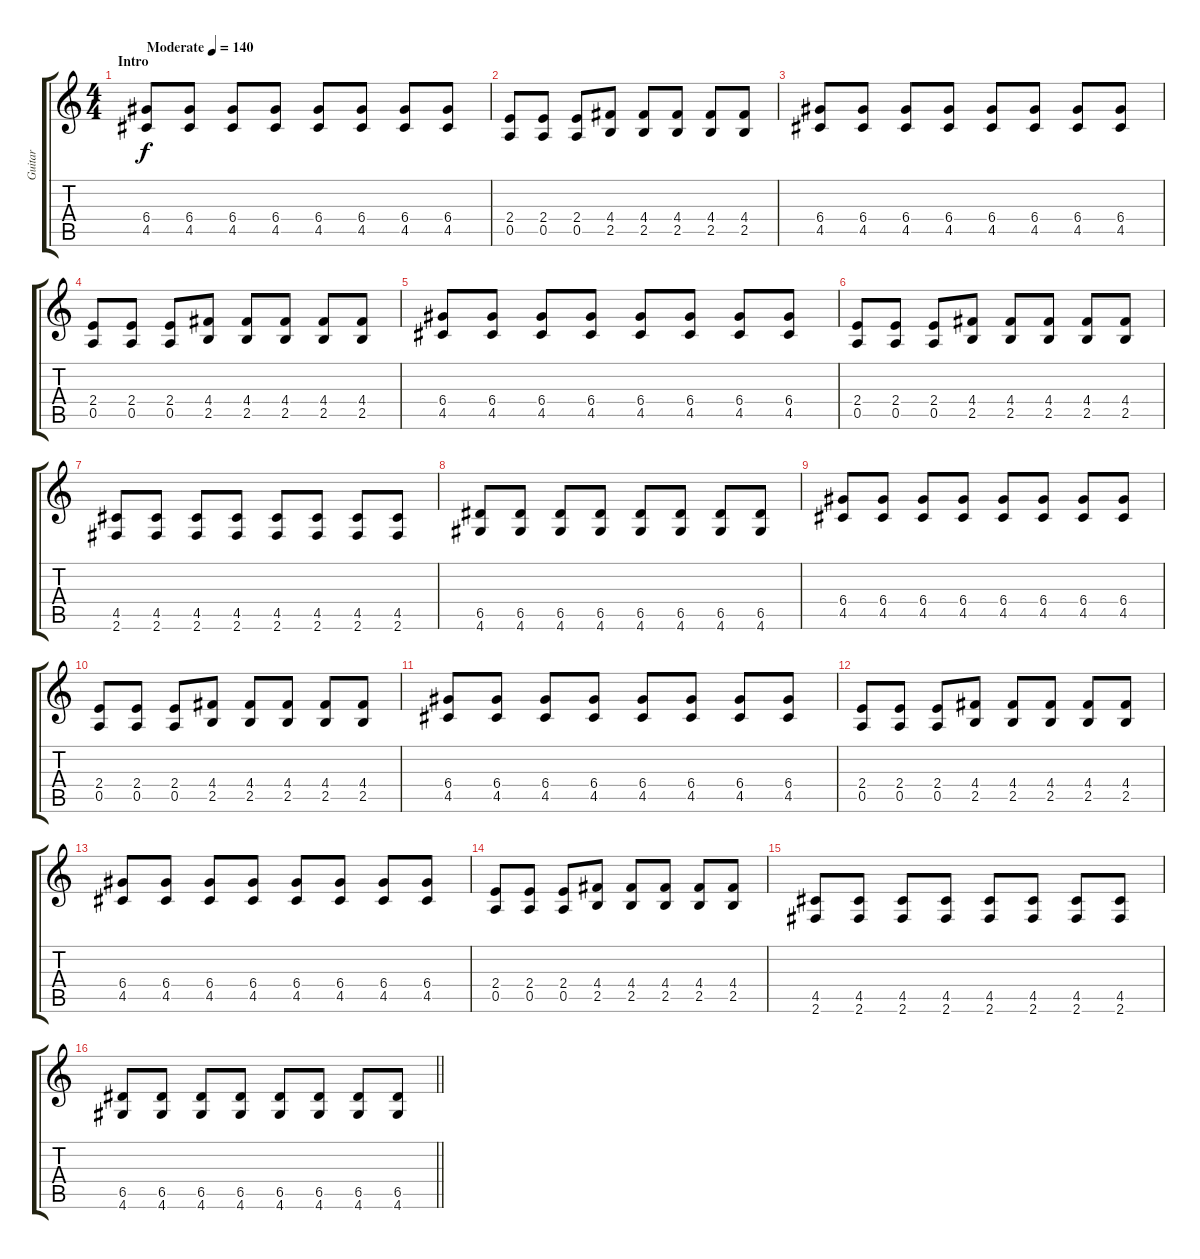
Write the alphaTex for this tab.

\track ("Guitar" "Guitar") {instrument overdrivenguitar}
\staff {score tabs}
\tuning (E4 B3 G3 D3 A2 E2) {hide}
\ts (4 4)
\section ("" "Intro")
\tempo (140 "Moderate")
\clef g2
\ks c
(6.4 4.5).8{dy f instrument overdrivenguitar} (6.4 4.5).8 (6.4 4.5).8 (6.4 4.5).8 (6.4 4.5).8 (6.4 4.5).8 (6.4 4.5).8 (6.4 4.5).8 |
(2.4 0.5).8 (2.4 0.5).8 (2.4 0.5).8 (4.4 2.5).8 (4.4 2.5).8 (4.4 2.5).8 (4.4 2.5).8 (4.4 2.5).8 |
(6.4 4.5).8 (6.4 4.5).8 (6.4 4.5).8 (6.4 4.5).8 (6.4 4.5).8 (6.4 4.5).8 (6.4 4.5).8 (6.4 4.5).8 |
(2.4 0.5).8 (2.4 0.5).8 (2.4 0.5).8 (4.4 2.5).8 (4.4 2.5).8 (4.4 2.5).8 (4.4 2.5).8 (4.4 2.5).8 |
(6.4 4.5).8 (6.4 4.5).8 (6.4 4.5).8 (6.4 4.5).8 (6.4 4.5).8 (6.4 4.5).8 (6.4 4.5).8 (6.4 4.5).8 |
(2.4 0.5).8 (2.4 0.5).8 (2.4 0.5).8 (4.4 2.5).8 (4.4 2.5).8 (4.4 2.5).8 (4.4 2.5).8 (4.4 2.5).8 |
(4.5 2.6).8 (4.5 2.6).8 (4.5 2.6).8 (4.5 2.6).8 (4.5 2.6).8 (4.5 2.6).8 (4.5 2.6).8 (4.5 2.6).8 |
(6.5 4.6).8 (6.5 4.6).8 (6.5 4.6).8 (6.5 4.6).8 (6.5 4.6).8 (6.5 4.6).8 (6.5 4.6).8 (6.5 4.6).8 |
(6.4 4.5).8 (6.4 4.5).8 (6.4 4.5).8 (6.4 4.5).8 (6.4 4.5).8 (6.4 4.5).8 (6.4 4.5).8 (6.4 4.5).8 |
(2.4 0.5).8 (2.4 0.5).8 (2.4 0.5).8 (4.4 2.5).8 (4.4 2.5).8 (4.4 2.5).8 (4.4 2.5).8 (4.4 2.5).8 |
(6.4 4.5).8 (6.4 4.5).8 (6.4 4.5).8 (6.4 4.5).8 (6.4 4.5).8 (6.4 4.5).8 (6.4 4.5).8 (6.4 4.5).8 |
(2.4 0.5).8 (2.4 0.5).8 (2.4 0.5).8 (4.4 2.5).8 (4.4 2.5).8 (4.4 2.5).8 (4.4 2.5).8 (4.4 2.5).8 |
(6.4 4.5).8 (6.4 4.5).8 (6.4 4.5).8 (6.4 4.5).8 (6.4 4.5).8 (6.4 4.5).8 (6.4 4.5).8 (6.4 4.5).8 |
(2.4 0.5).8 (2.4 0.5).8 (2.4 0.5).8 (4.4 2.5).8 (4.4 2.5).8 (4.4 2.5).8 (4.4 2.5).8 (4.4 2.5).8 |
(4.5 2.6).8 (4.5 2.6).8 (4.5 2.6).8 (4.5 2.6).8 (4.5 2.6).8 (4.5 2.6).8 (4.5 2.6).8 (4.5 2.6).8 |
\barLineRight lightlight
(6.5 4.6).8 (6.5 4.6).8 (6.5 4.6).8 (6.5 4.6).8 (6.5 4.6).8 (6.5 4.6).8 (6.5 4.6).8 (6.5 4.6).8
